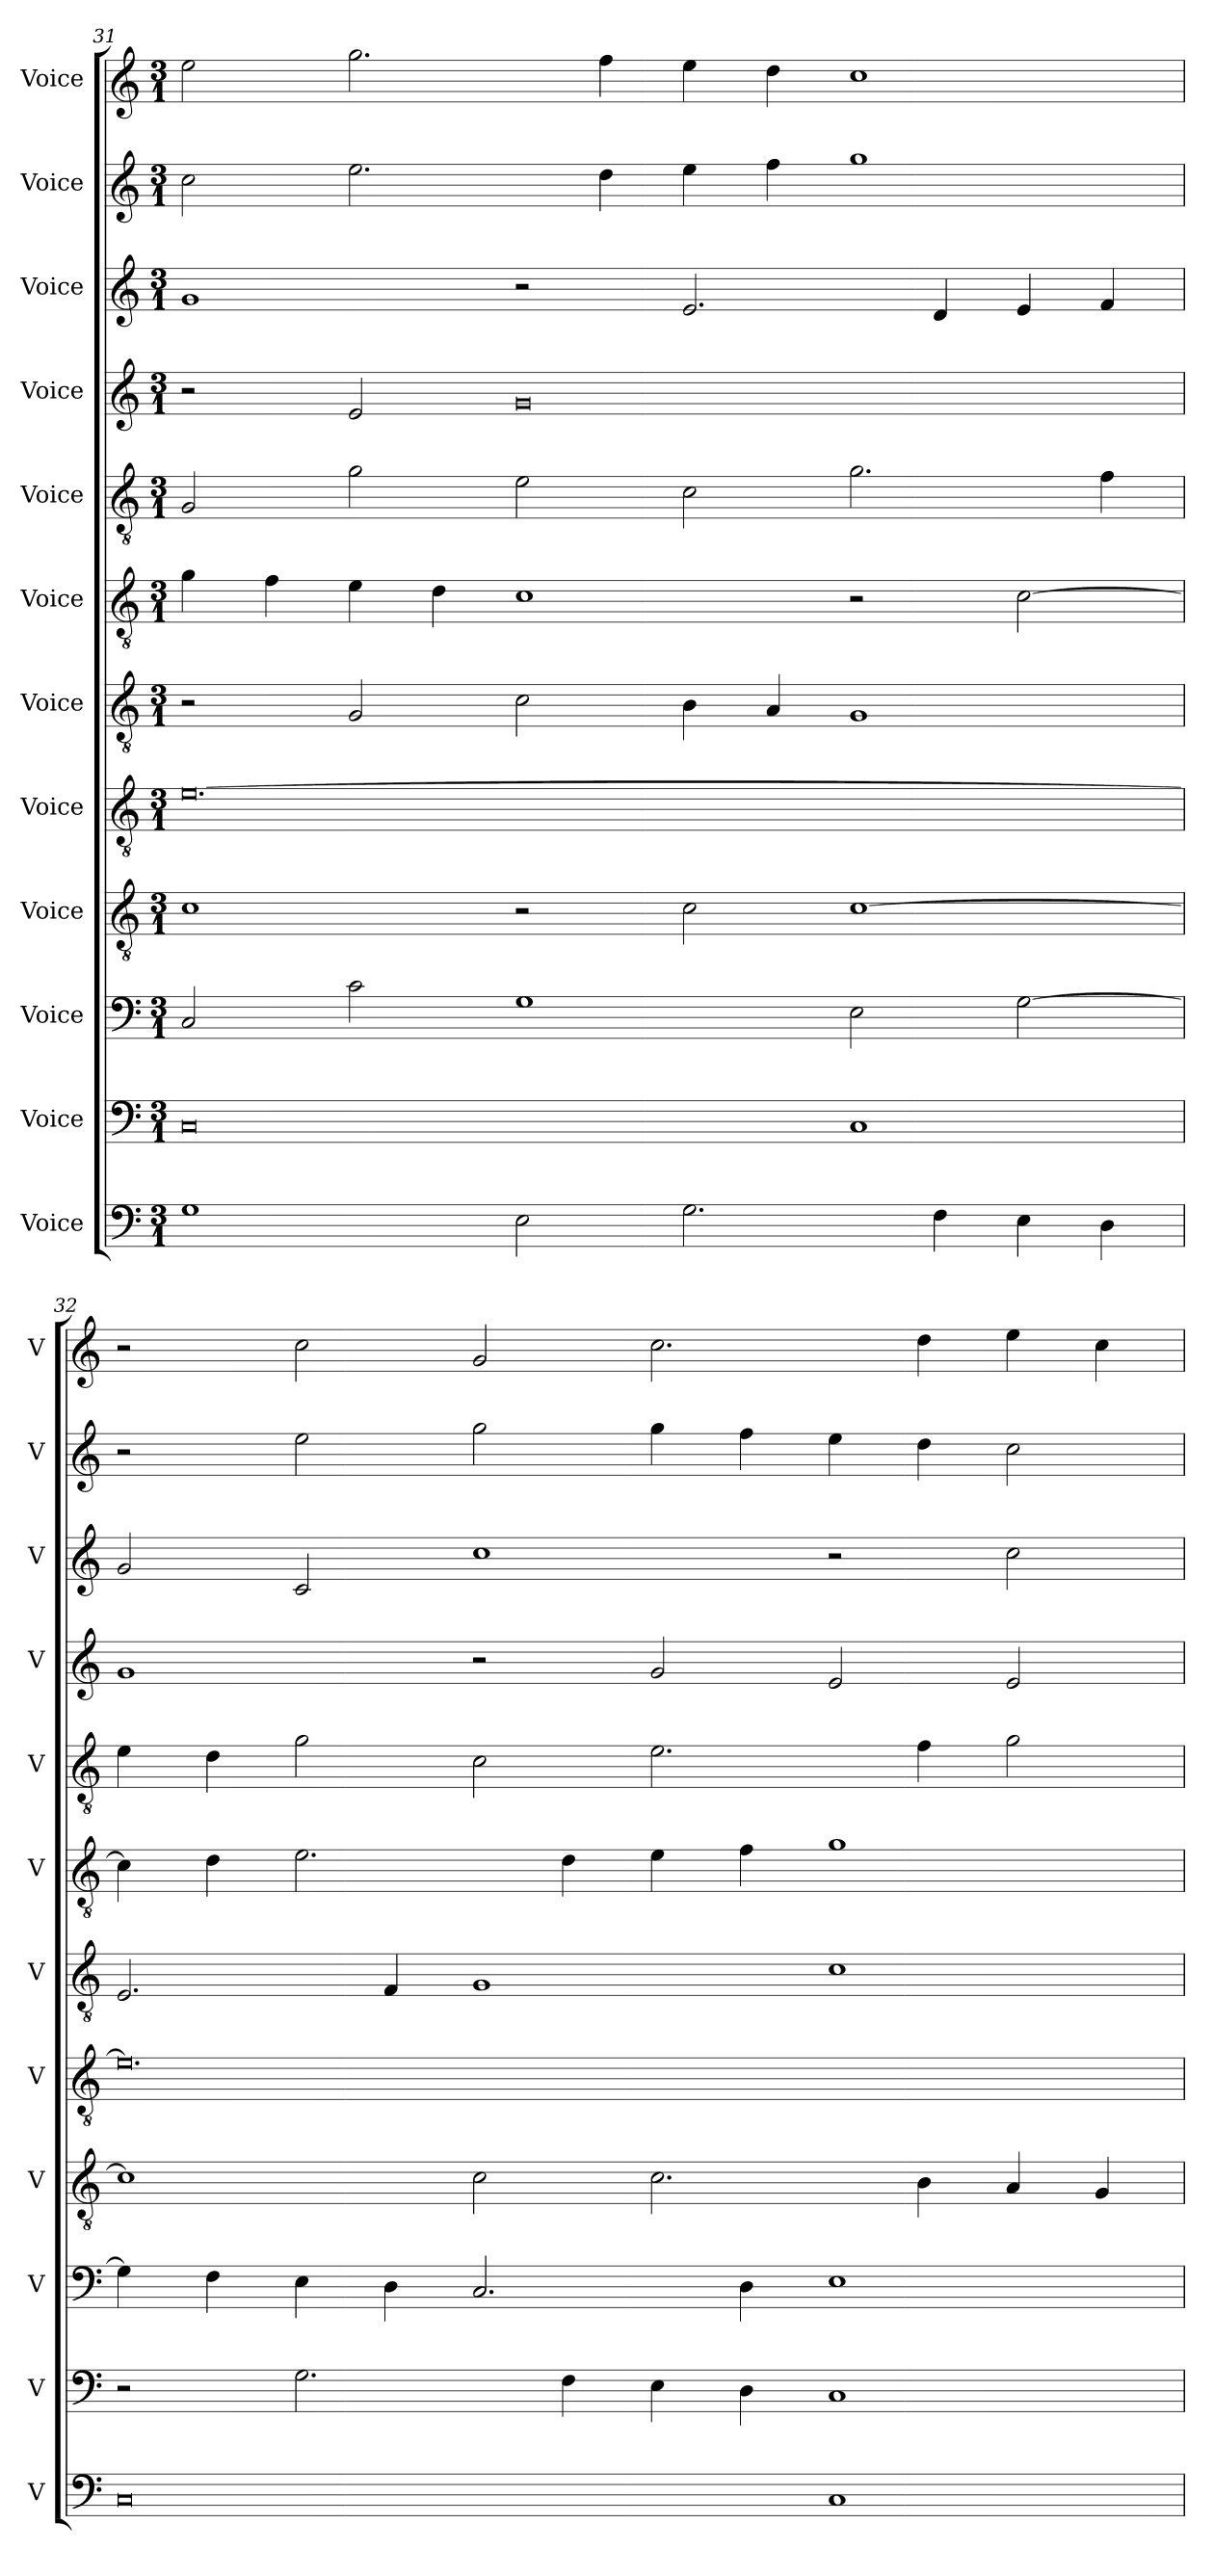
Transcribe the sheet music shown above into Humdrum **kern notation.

**kern	**kern	**kern	**kern	**kern	**kern	**kern	**kern	**kern	**kern	**kern	**kern
*part12	*part11	*part10	*part9	*part8	*part7	*part6	*part5	*part4	*part3	*part2	*part1
*staff12	*staff11	*staff10	*staff9	*staff8	*staff7	*staff6	*staff5	*staff4	*staff3	*staff2	*staff1
*I"Voice	*I"Voice	*I"Voice	*I"Voice	*I"Voice	*I"Voice	*I"Voice	*I"Voice	*I"Voice	*I"Voice	*I"Voice	*I"Voice
*I'V	*I'V	*I'V	*I'V	*I'V	*I'V	*I'V	*I'V	*I'V	*I'V	*I'V	*I'V
!!LO:PB:g=z
*clefF4	*clefF4	*clefF4	*clefGv2	*clefGv2	*clefGv2	*clefGv2	*clefGv2	*clefG2	*clefG2	*clefG2	*clefG2
*k[]	*k[]	*k[]	*k[]	*k[]	*k[]	*k[]	*k[]	*k[]	*k[]	*k[]	*k[]
*M3/1	*M3/1	*M3/1	*M3/1	*M3/1	*M3/1	*M3/1	*M3/1	*M3/1	*M3/1	*M3/1	*M3/1
=31	=31	=31	=31	=31	=31	=31	=31	=31	=31	=31	=31
1G	0C	2C/	1c	[0.e	2r	4g\	2G/	2r	1g	2cc\	2ee\
.	.	.	.	.	.	4f\	.	.	.	.	.
.	.	2c\	.	.	2G/	4e\	2g\	2e/	.	2.ee\	2.gg\
.	.	.	.	.	.	4d\	.	.	.	.	.
2E\	.	1G	2r	.	2c\	1c	2e\	0g	2r	.	.
.	.	.	.	.	.	.	.	.	.	4dd\	4ff\
2.G\	.	.	2c\	.	4B\	.	2c\	.	2.e/	4ee\	4ee\
.	.	.	.	.	4A/	.	.	.	.	4ff\	4dd\
.	1C	2E\	[1c	.	1G	2r	2.g\	.	.	1gg	1cc
4F\	.	.	.	.	.	.	.	.	4d/	.	.
4E\	.	[2G\	.	.	.	[2c\	.	.	4e/	.	.
4D\	.	.	.	.	.	.	4f\	.	4f/	.	.
=32	=32	=32	=32	=32	=32	=32	=32	=32	=32	=32	=32
0C	2r	4G\]	1c]	0.e]	2.E/	4c\]	4e\	1g	2g/	2r	2r
.	.	4F\	.	.	.	4d\	4d\	.	.	.	.
.	2.G\	4E\	.	.	.	2.e\	2g\	.	2c/	2ee\	2cc\
.	.	4D\	.	.	4F/	.	.	.	.	.	.
.	.	2.C/	2c\	.	1G	.	2c\	2r	1cc	2gg\	2g/
.	4F\	.	.	.	.	4d\	.	.	.	.	.
.	4E\	.	2.c\	.	.	4e\	2.e\	2g/	.	4gg\	2.cc\
.	4D\	4D\	.	.	.	4f\	.	.	.	4ff\	.
1C	1C	1E	.	.	1c	1g	.	2e/	2r	4ee\	.
.	.	.	4B\	.	.	.	4f\	.	.	4dd\	4dd\
.	.	.	4A/	.	.	.	2g\	2e/	2cc\	2cc\	4ee\
.	.	.	4G/	.	.	.	.	.	.	.	4cc\
=	=	=	=	=	=	=	=	=	=	=	=
*-	*-	*-	*-	*-	*-	*-	*-	*-	*-	*-	*-
